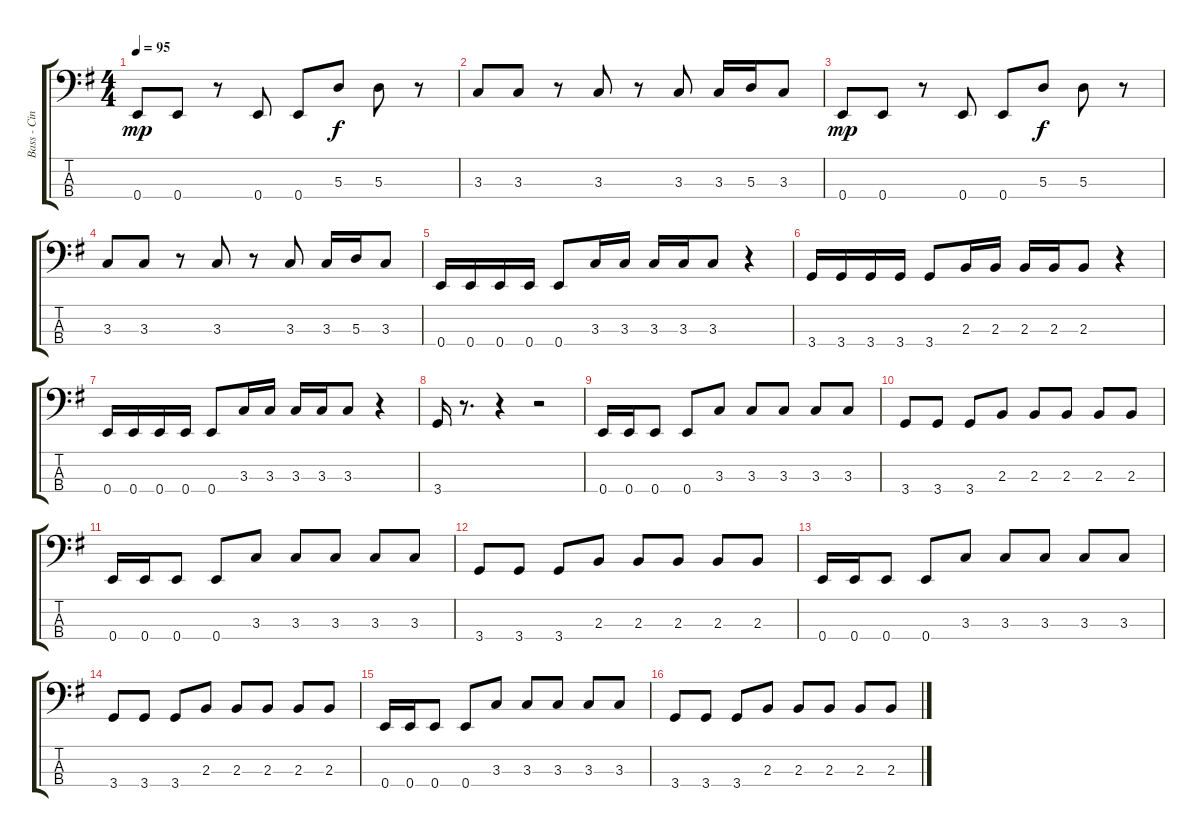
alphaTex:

\track ("Bass - Cindia" "Bass - Cin") {instrument electricbasspick}
\staff {score tabs}
\tuning (G2 D2 A1 E1) {hide}
\ts (4 4)
\tempo 95
\clef f4
\ks g
0.4.8{dy mp} 0.4.8 r.8 0.4.8 0.4.8 5.3.8{dy f} 5.3.8 r.8 |
3.3.8 3.3.8 r.8 3.3.8 r.8 3.3.8 3.3.16 5.3.16 3.3.8 |
0.4.8{dy mp} 0.4.8 r.8 0.4.8 0.4.8 5.3.8{dy f} 5.3.8 r.8 |
3.3.8 3.3.8 r.8 3.3.8 r.8 3.3.8 3.3.16 5.3.16 3.3.8 |
0.4.16 0.4.16 0.4.16 0.4.16 0.4.8 3.3.16 3.3.16 3.3.16 3.3.16 3.3.8 r.4 |
3.4.16 3.4.16 3.4.16 3.4.16 3.4.8 2.3.16 2.3.16 2.3.16 2.3.16 2.3.8 r.4 |
0.4.16 0.4.16 0.4.16 0.4.16 0.4.8 3.3.16 3.3.16 3.3.16 3.3.16 3.3.8 r.4 |
3.4.16 r.8{d} r.4 r.2 |
0.4.16 0.4.16 0.4.8 0.4.8 3.3.8 3.3.8 3.3.8 3.3.8 3.3.8 |
3.4.8 3.4.8 3.4.8 2.3.8 2.3.8 2.3.8 2.3.8 2.3.8 |
0.4.16 0.4.16 0.4.8 0.4.8 3.3.8 3.3.8 3.3.8 3.3.8 3.3.8 |
3.4.8 3.4.8 3.4.8 2.3.8 2.3.8 2.3.8 2.3.8 2.3.8 |
0.4.16 0.4.16 0.4.8 0.4.8 3.3.8 3.3.8 3.3.8 3.3.8 3.3.8 |
3.4.8 3.4.8 3.4.8 2.3.8 2.3.8 2.3.8 2.3.8 2.3.8 |
0.4.16 0.4.16 0.4.8 0.4.8 3.3.8 3.3.8 3.3.8 3.3.8 3.3.8 |
3.4.8 3.4.8 3.4.8 2.3.8 2.3.8 2.3.8 2.3.8 2.3.8
